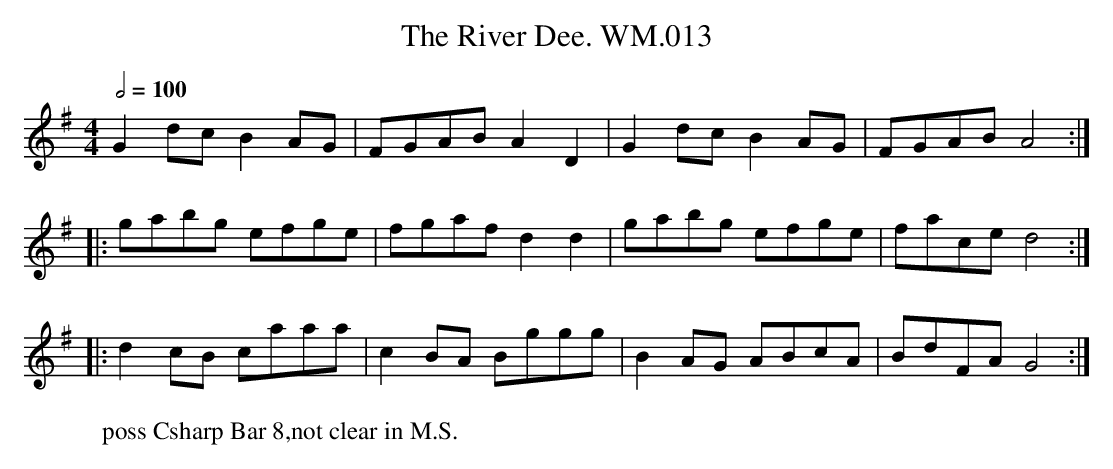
X:1
T:River Dee. WM.013, The
M:4/4
L:1/8
Q:1/2=100
K:G
G2dcB2AG|FGABA2D2|G2dcB2AG|FGABA4:|
|:gabg efge|fgafd2d2|gabg efge|faced4:|
|:d2cB caaa|c2BA Bggg|B2AG ABcA|BdFAG4:|
W:poss Csharp Bar 8,not clear in M.S.
